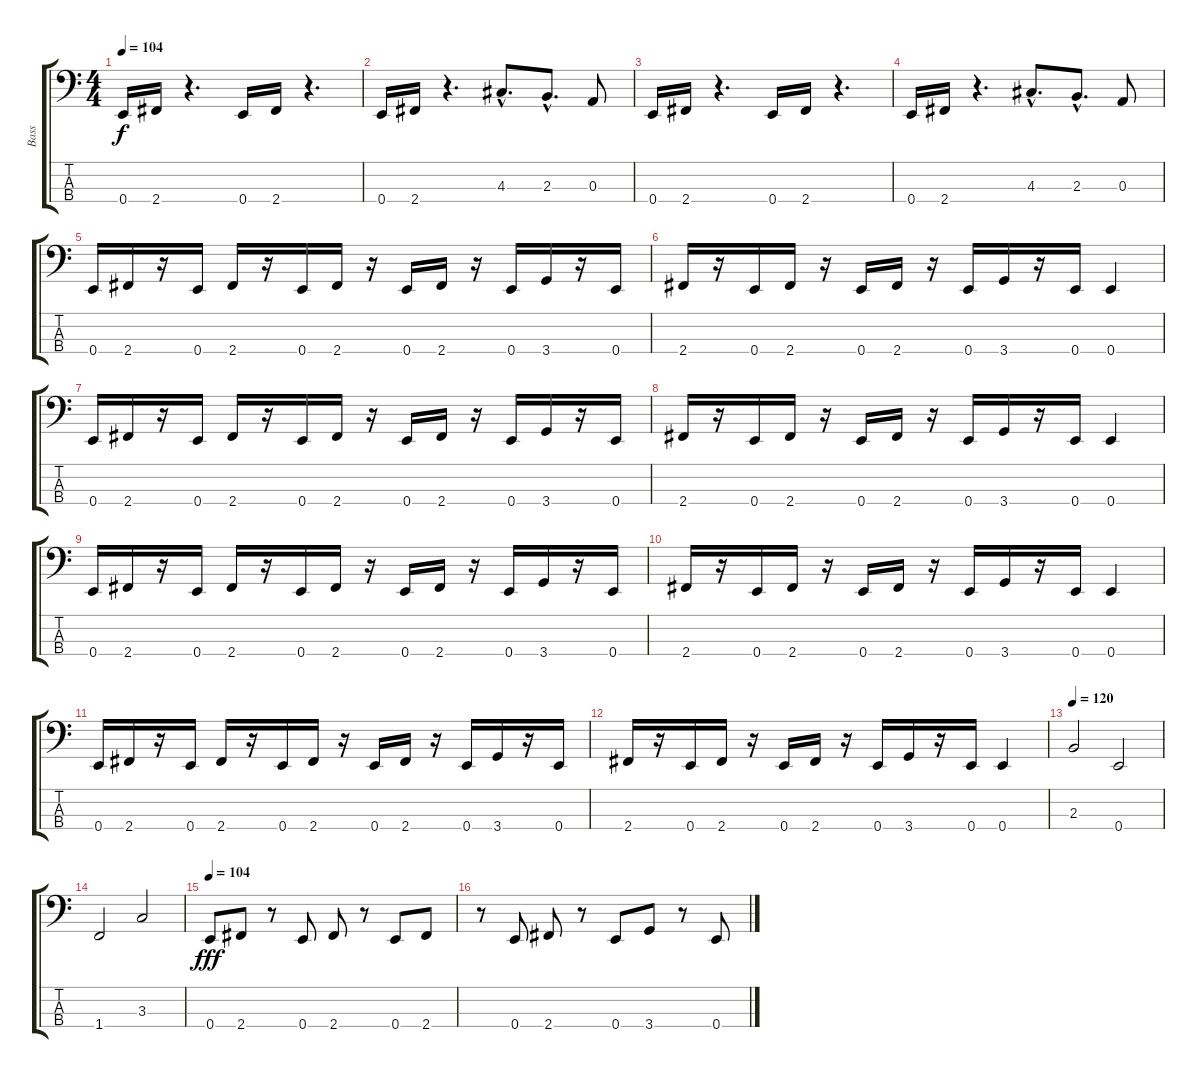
\track ("Bass" "Bass") {instrument electricbasspick}
\staff {score tabs}
\tuning (G2 D2 A1 E1) {hide}
\ts (4 4)
\tempo 104
\clef f4
\ks c
0.4.16{dy f} 2.4.16 r.4{d} 0.4.16 2.4.16 r.4{d} |
0.4.16 2.4.16 r.4{d} 4.3{hac}.8{d} 2.3{hac}.8{d} 0.3.8 |
0.4.16 2.4.16 r.4{d} 0.4.16 2.4.16 r.4{d} |
0.4.16 2.4.16 r.4{d} 4.3{hac}.8{d} 2.3{hac}.8{d} 0.3.8 |
0.4.16 2.4.16 r.16 0.4.16 2.4.16 r.16 0.4.16 2.4.16 r.16 0.4.16 2.4.16 r.16 0.4.16 3.4.16 r.16 0.4.16 |
2.4.16 r.16 0.4.16 2.4.16 r.16 0.4.16 2.4.16 r.16 0.4.16 3.4.16 r.16 0.4.16 0.4.4 |
0.4.16 2.4.16 r.16 0.4.16 2.4.16 r.16 0.4.16 2.4.16 r.16 0.4.16 2.4.16 r.16 0.4.16 3.4.16 r.16 0.4.16 |
2.4.16 r.16 0.4.16 2.4.16 r.16 0.4.16 2.4.16 r.16 0.4.16 3.4.16 r.16 0.4.16 0.4.4 |
0.4.16 2.4.16 r.16 0.4.16 2.4.16 r.16 0.4.16 2.4.16 r.16 0.4.16 2.4.16 r.16 0.4.16 3.4.16 r.16 0.4.16 |
2.4.16 r.16 0.4.16 2.4.16 r.16 0.4.16 2.4.16 r.16 0.4.16 3.4.16 r.16 0.4.16 0.4.4 |
0.4.16 2.4.16 r.16 0.4.16 2.4.16 r.16 0.4.16 2.4.16 r.16 0.4.16 2.4.16 r.16 0.4.16 3.4.16 r.16 0.4.16 |
2.4.16 r.16 0.4.16 2.4.16 r.16 0.4.16 2.4.16 r.16 0.4.16 3.4.16 r.16 0.4.16 0.4.4 |
\tempo 120
2.3.2 0.4.2 |
1.4.2 3.3.2 |
\tempo 104
0.4.8{dy fff} 2.4.8 r.8 0.4.8 2.4.8 r.8 0.4.8 2.4.8 |
r.8 0.4.8 2.4.8 r.8 0.4.8 3.4.8 r.8 0.4.8
